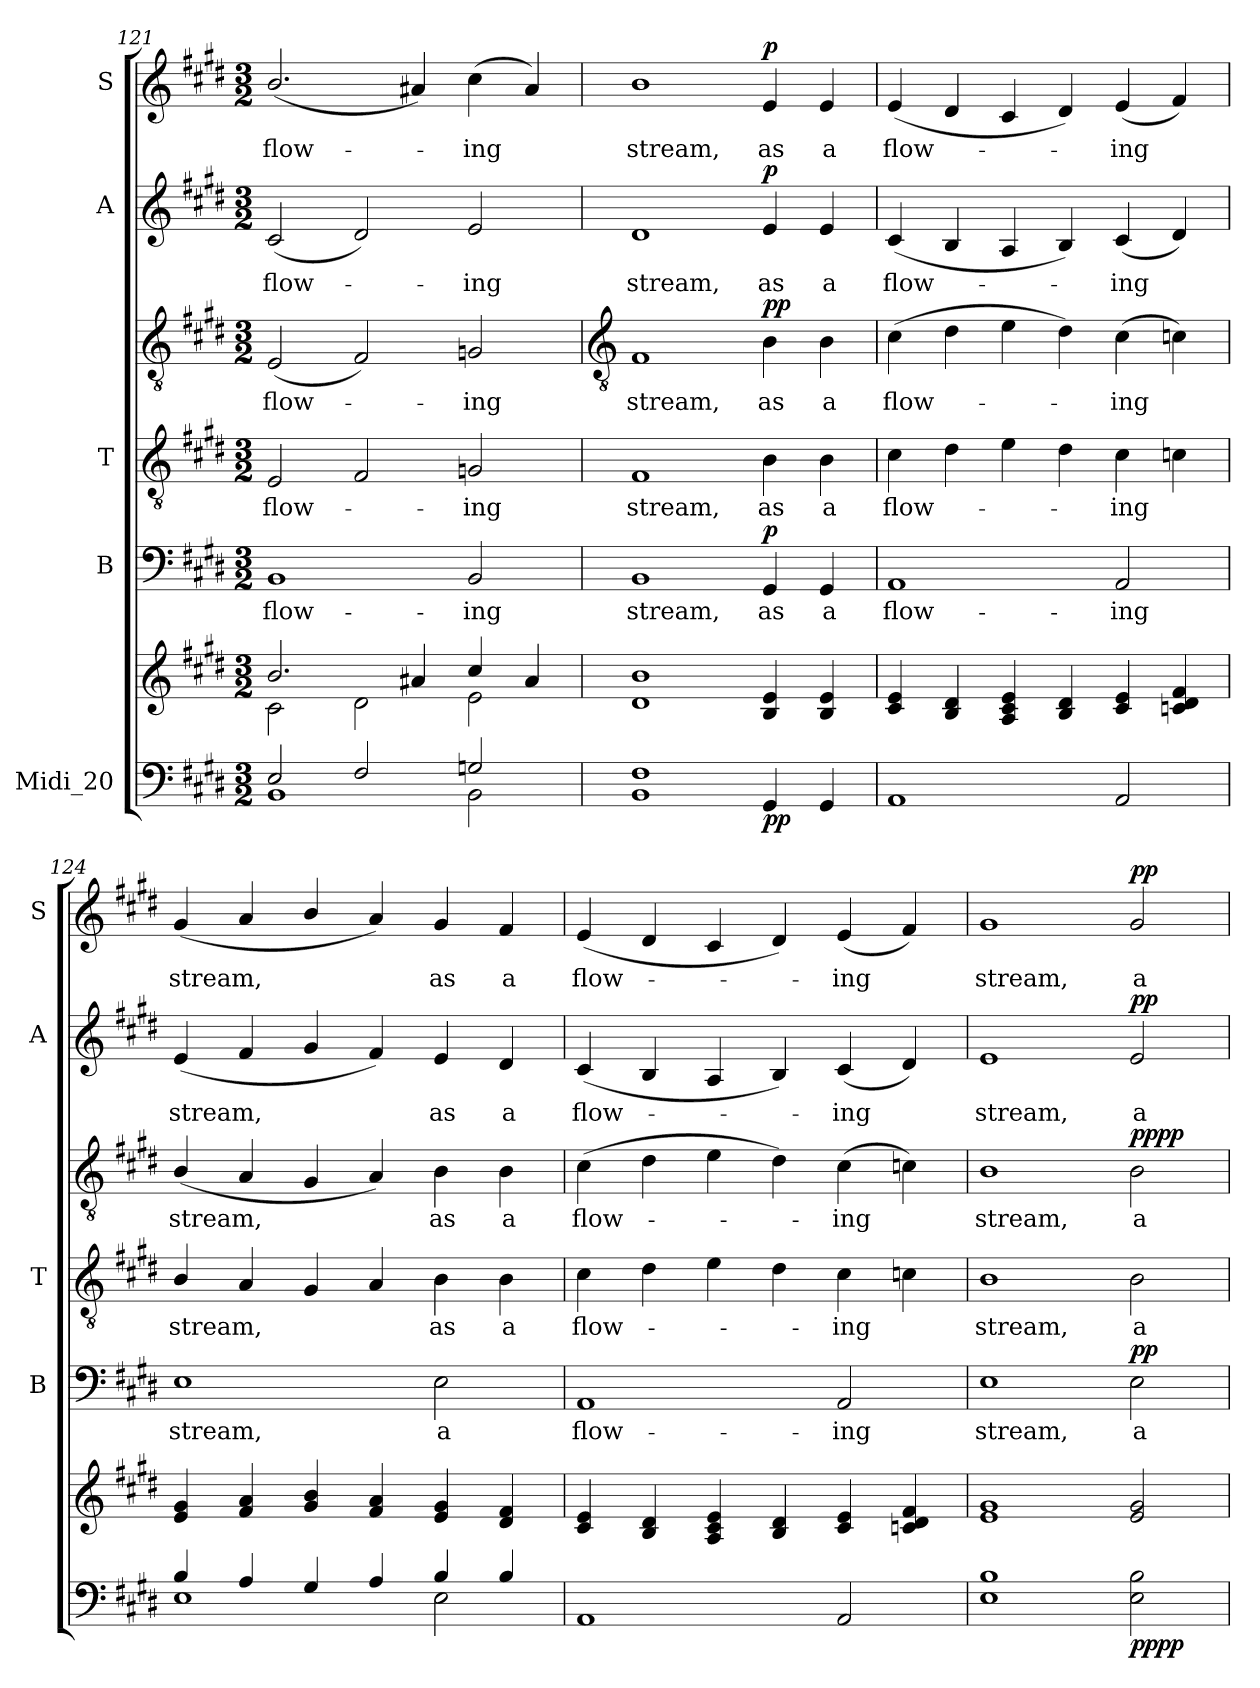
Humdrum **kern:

**kern	**kern	**dynam	**kern	**text	**dynam	**kern	**text	**kern	**text	**dynam	**kern	**text	**dynam	**kern	**text	**dynam
*part5	*part5	*part5	*part4	*part4	*part4	*part3	*part3	*part3	*part3	*part3	*part2	*part2	*part2	*part1	*part1	*part1
*staff7	*staff6	*staff6/7	*staff5	*staff5	*staff5	*staff4	*staff4	*staff3	*staff3	*staff3/4	*staff2	*staff2	*staff2	*staff1	*staff1	*staff1
*I"Midi_20	*	*	*I"B	*	*	*I"T	*	*	*	*	*I"A	*	*	*I"S	*	*
*	*	*	*I'B	*	*	*I'T	*	*	*	*	*I'A	*	*	*I'S	*	*
*clefF4	*clefG2	*	*clefF4	*	*	*clefGv2	*	*clefGv2	*	*	*clefG2	*	*	*clefG2	*	*
*k[f#c#g#d#]	*k[f#c#g#d#]	*	*k[f#c#g#d#]	*	*	*k[f#c#g#d#]	*	*k[f#c#g#d#]	*	*	*k[f#c#g#d#]	*	*	*k[f#c#g#d#]	*	*
*E:	*E:	*	*E:	*	*	*E:	*	*E:	*	*	*E:	*	*	*E:	*	*
*M3/2	*M3/2	*	*M3/2	*	*	*M3/2	*	*M3/2	*	*	*M3/2	*	*	*M3/2	*	*
=121	=121	=121	=121	=121	=121	=121	=121	=121	=121	=121	=121	=121	=121	=121	=121	=121
*^	*^	*	*	*	*	*	*	*	*	*	*	*	*	*	*	*
!	!	!	!	!	!	!LO:LY:b	!	!	!LO:LY:b	!	!LO:LY:b	!	!	!LO:LY:b	!	!	!LO:LY:b	!
2E/	1BB\	2.b/	2c#\	.	1BB	flow-	.	2E	flow-	(<2E	flow-	.	(<2c#	flow-	.	(<2.b/	flow-	.
2F#/	.	.	2d#\	.	.	.	.	2F#	.	2F#)	.	.	2d#)	.	.	.	.	.
.	.	4a#X/	.	.	.	.	.	.	.	.	.	.	.	.	.	4a#X)	.	.
!	!	!	!	!	!	!LO:LY:b	!	!	!LO:LY:b	!	!LO:LY:b	!	!	!LO:LY:b	!	!	!LO:LY:b	!
2Gn/	2BB\	4cc#/	2e\	.	2BB	-ing	.	2Gn	ing	2Gn	ing	.	2e	ing	.	(<4cc#	ing	.
.	.	4a#/	.	.	.	.	.	.	.	.	.	.	.	.	.	4a#)	.	.
*	*	*v	*v	*	*	*	*	*	*	*	*	*	*	*	*	*	*	*
!!LO:LB:g=z
=122	=122	=122	=122	=122	=122	=122	=122	=122	=122	=122	=122	=122	=122	=122	=122	=122	=122
*	*	*	*	*	*	*	*	*	*clefGv2	*	*	*	*	*	*	*	*
!	!	!	!	!	!LO:LY:b	!	!	!LO:LY:b	!	!LO:LY:b	!	!	!LO:LY:b	!	!	!LO:LY:b	!
1.ryy	1BB\ 1F#\	1d# 1b	.	1BB	stream,	.	1F#	stream,	1F#	stream,	.	1d#	stream,	.	1b	stream,	.
!	!	!	!LO:DY:b=2	!	!LO:LY:b	!	!	!LO:LY:b	!	!LO:LY:b	!	!	!LO:LY:b	!	!	!LO:LY:b	!
!	!	!	!LO:DY:n=1:b	!	!	!LO:DY:b	!	!	!	!	!LO:DY:b=2	!	!	!	!	!	!
!	!	!	!	!	!	!	!	!	!	!	!LO:DY:n=1:b	!	!	!LO:DY:b	!	!	!LO:DY:b
.	4GG#/	4B 4e	p p	4GG#	as	p	4B	as	4B	as	p p	4e	as	p	4e	as	p
!	!	!	!	!	!LO:LY:b	!	!	!LO:LY:b	!	!LO:LY:b	!	!	!LO:LY:b	!	!	!LO:LY:b	!
.	4GG#/	4B 4e	.	4GG#	a	.	4B	a	4B	a	.	4e	a	.	4e	a	.
=123	=123	=123	=123	=123	=123	=123	=123	=123	=123	=123	=123	=123	=123	=123	=123	=123	=123
!	!	!	!	!	!LO:LY:b	!	!	!LO:LY:b	!	!LO:LY:b	!	!	!LO:LY:b	!	!	!LO:LY:b	!
1.ryy	1AA\	4c# 4e	.	1AA	flow-	.	4c#	flow-	(>4c#	flow-	.	(<4c#	flow-	.	(<4e	flow-	.
.	.	4B 4d#	.	.	.	.	4d#	.	4d#	.	.	4B	.	.	4d#	.	.
.	.	4A 4c# 4e	.	.	.	.	4e	.	4e	.	.	4A	.	.	4c#	.	.
.	.	4B 4d#	.	.	.	.	4d#	.	4d#)	.	.	4B)	.	.	4d#)	.	.
!	!	!	!	!	!LO:LY:b	!	!	!LO:LY:b	!	!LO:LY:b	!	!	!LO:LY:b	!	!	!LO:LY:b	!
.	2AA/	4c# 4e	.	2AA	-ing	.	4c#	ing	(>4c#	ing	.	(<4c#	ing	.	(<4e	ing	.
.	.	4cn 4d# 4f#	.	.	.	.	4cn	.	4cn)	.	.	4d#)	.	.	4f#)	.	.
=124	=124	=124	=124	=124	=124	=124	=124	=124	=124	=124	=124	=124	=124	=124	=124	=124	=124
!	!	!	!	!	!LO:LY:b	!	!	!LO:LY:b	!	!LO:LY:b	!	!	!LO:LY:b	!	!	!LO:LY:b	!
4B/	1E\	4e 4g#	.	1E	stream,	.	4B/	stream,	(<4B/	stream,	.	(<4e	stream,	.	(<4g#	stream,	.
4A/	.	4f# 4a	.	.	.	.	4A	.	4A	.	.	4f#	.	.	4a	.	.
4G#/	.	4g#/ 4b/	.	.	.	.	4G#	.	4G#	.	.	4g#	.	.	4b/	.	.
4A/	.	4f# 4a	.	.	.	.	4A	.	4A)	.	.	4f#)	.	.	4a)	.	.
!	!	!	!	!	!LO:LY:b	!	!	!LO:LY:b	!	!LO:LY:b	!	!	!LO:LY:b	!	!	!LO:LY:b	!
4B/	2E\	4e 4g#	.	2E	a	.	4B	as	4B	as	.	4e	as	.	4g#	as	.
!	!	!	!	!	!	!	!	!LO:LY:b	!	!LO:LY:b	!	!	!LO:LY:b	!	!	!LO:LY:b	!
4B/	.	4d# 4f#	.	.	.	.	4B	a	4B	a	.	4d#	a	.	4f#	a	.
=125	=125	=125	=125	=125	=125	=125	=125	=125	=125	=125	=125	=125	=125	=125	=125	=125	=125
!	!LO:N:vis=1	!	!	!	!LO:LY:b	!	!	!LO:LY:b	!	!LO:LY:b	!	!	!LO:LY:b	!	!	!LO:LY:b	!
1AA/	1.ryy	4c# 4e	.	1AA	flow-	.	4c#	flow-	(>4c#	flow-	.	(<4c#	flow-	.	(<4e	flow-	.
.	.	4B 4d#	.	.	.	.	4d#	.	4d#	.	.	4B	.	.	4d#	.	.
.	.	4A 4c# 4e	.	.	.	.	4e	.	4e	.	.	4A	.	.	4c#	.	.
.	.	4B 4d#	.	.	.	.	4d#	.	4d#)	.	.	4B)	.	.	4d#)	.	.
!	!	!	!	!	!LO:LY:b	!	!	!LO:LY:b	!	!LO:LY:b	!	!	!LO:LY:b	!	!	!LO:LY:b	!
2AA/	.	4c# 4e	.	2AA	-ing	.	4c#	ing	(>4c#	ing	.	(<4c#	ing	.	(<4e	ing	.
.	.	4cn 4d# 4f#	.	.	.	.	4cn	.	4cn)	.	.	4d#)	.	.	4f#)	.	.
=126	=126	=126	=126	=126	=126	=126	=126	=126	=126	=126	=126	=126	=126	=126	=126	=126	=126
!	!LO:N:vis=1	!	!	!	!LO:LY:b	!	!	!LO:LY:b	!	!LO:LY:b	!	!	!LO:LY:b	!	!	!LO:LY:b	!
1E/ 1B/	1.ryy	1e 1g#	.	1E	stream,	.	1B	stream,	1B	stream,	.	1e	stream,	.	1g#	stream,	.
!	!	!	!LO:DY:b=2	!	!LO:LY:b	!	!	!LO:LY:b	!	!LO:LY:b	!	!	!LO:LY:b	!	!	!LO:LY:b	!
!	!	!	!LO:DY:n=1:b	!	!	!LO:DY:b	!	!	!	!	!LO:DY:b=2	!	!	!	!	!	!
!	!	!	!	!	!	!	!	!	!	!	!LO:DY:n=1:b	!	!	!LO:DY:b	!	!	!LO:DY:b
2E\ 2B\	.	2e 2g#	pp pp	2E	a	pp	2B	a	2B	a	pp pp	2e	a	pp	2g#	a	pp
*v	*v	*	*	*	*	*	*	*	*	*	*	*	*	*	*	*	*
=	=	=	=	=	=	=	=	=	=	=	=	=	=	=	=	=
*-	*-	*-	*-	*-	*-	*-	*-	*-	*-	*-	*-	*-	*-	*-	*-	*-
